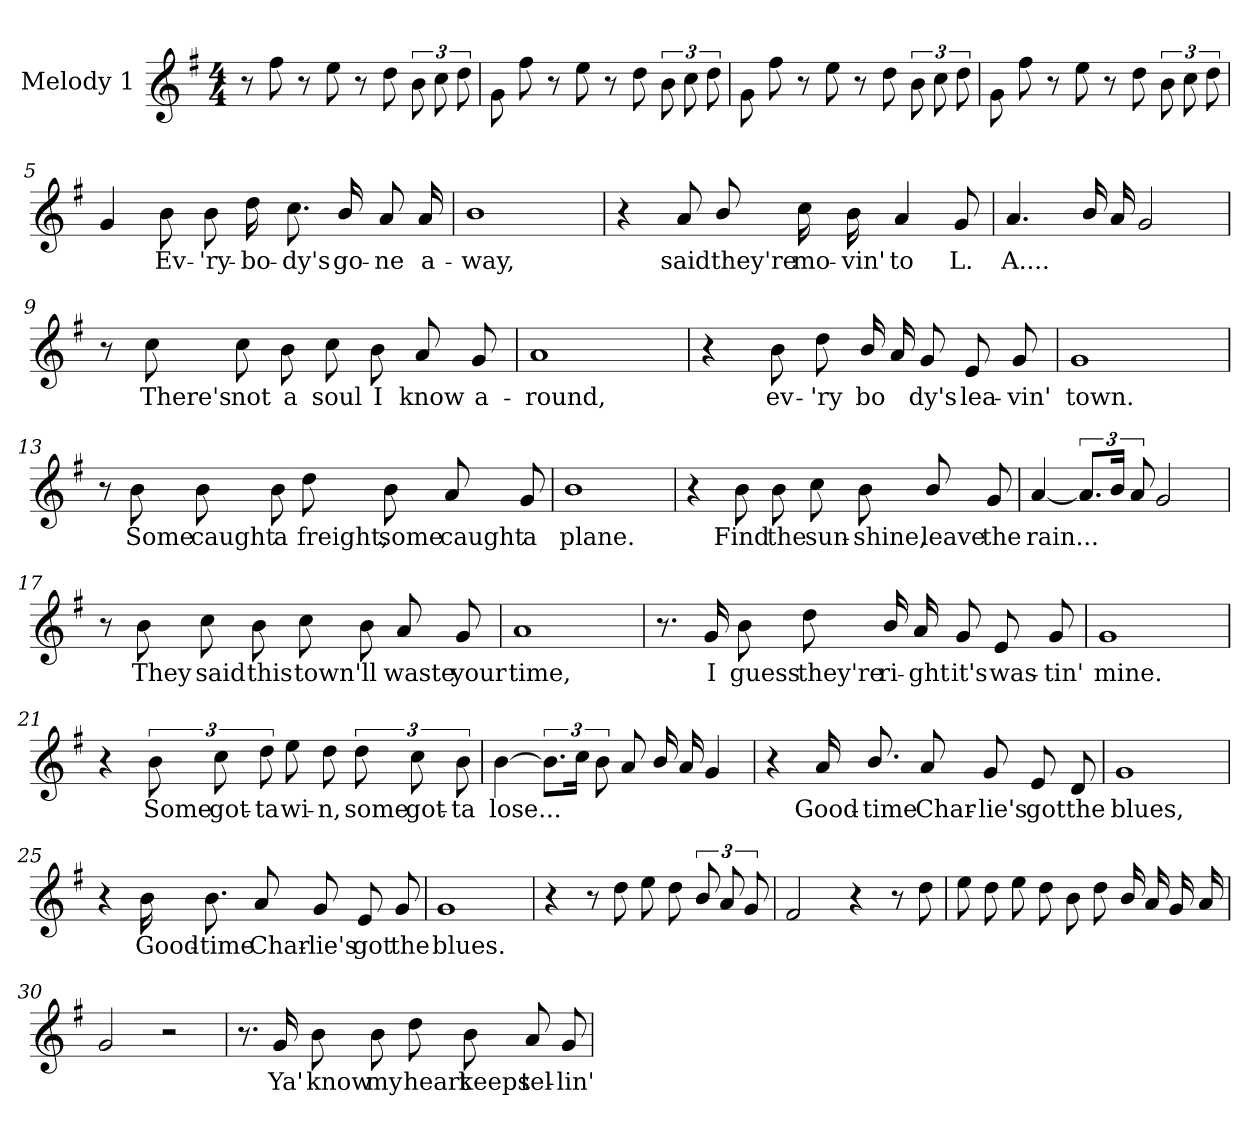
**kern	**text
*part1	*part1
*staff1	*staff1
*I"Melody 1	*
*I'Melody 1	*
*clefG2	*
*k[f#]	*
*M4/4	*
=1	=1
8r	.
8ff#\	.
8r	.
8ee\	.
8r	.
8dd\	.
12b\L	.
12cc\	.
12dd\	.
=2	=2
8g\L	.
8ff#\	.
8r	.
8ee\	.
8r	.
8dd\	.
12b\L	.
12cc\	.
12dd\	.
=3	=3
8g\L	.
8ff#\	.
8r	.
8ee\	.
8r	.
8dd\	.
12b\L	.
12cc\	.
12dd\	.
=4	=4
8g\L	.
8ff#\	.
8r	.
8ee\	.
8r	.
8dd\	.
12b\L	.
12cc\	.
12dd\	.
!!LO:LB:g=z
=5	=5
4g/	.
8b\L	Ev-
8b\	'ry-
16dd\LL	bo-
8.cc\	dy's
16b/LL	go-
8a/	ne
16a/J	a-
=6	=6
1b	way,
=7	=7
4r	.
8a/L	said
8b/	they're
16cc\LL	mo-
16b\J	vin'
4a/	to
8g/	L.
=8	=8
4.a/	A....
16b/LL	.
16a/J	.
2g/	.
!!LO:LB:g=z
=9	=9
8r	.
8cc\	There's
8cc\L	not
8b\	a
8cc\L	soul
8b\	I
8a/L	know
8g/	a-
=10	=10
1a	round,
=11	=11
4r	.
8b\L	ev-
8dd\	'ry
16b/LL	bo-
16a/J	-
8g/	dy's
8e/L	lea-
8g/	vin'
=12	=12
1g	town.
!!LO:LB:g=z
=13	=13
8r	.
8b\	Some
8b\L	caught
8b\	a
8dd\L	freight,
8b\	some
8a/L	caught
8g/	a
=14	=14
1b	plane.
=15	=15
4r	.
8b\L	Find
8b\	the
8cc\L	sun-
8b\	shine,
8b/L	leave
8g/	the
=16	=16
[<4a/	rain...
12.a/L]	.
24b/J	.
12a/	.
2g/	.
!!LO:LB:g=z
=17	=17
8r	.
8b\	They
8cc\L	said
8b\	this
8cc\L	town
8b\	'll
8a/L	waste
8g/	your
=18	=18
1a	time,
=19	=19
8.r	.
16g/	I
8b\L	guess
8dd\	they're
16b/LL	ri-
16a/J	ght
8g/	it's
8e/L	was-
8g/	tin'
=20	=20
1g	mine.
!!LO:LB:g=z
=21	=21
4r	.
12b\L	Some
12cc\	got-
12dd\	ta
8ee\L	wi-
8dd\	n,
12dd\L	some
12cc\	got-
12b\	ta
=22	=22
[>4b\	lose...
12.b\L]	.
24cc\J	.
12b\	.
8a/L	.
16b/L	.
16a/J	.
4g/	.
=23	=23
4r	.
16a/LL	Good-
8.b/	time
8a/L	Char-
8g/	lie's
8e/L	got
8d/	the
=24	=24
1g	blues,
!!LO:LB:g=z
=25	=25
4r	.
16b\LL	Good-
8.b\	time
8a/L	Char-
8g/	lie's
8e/L	got
8g/	the
=26	=26
1g	blues.
=27	=27
4r	.
8r	.
8dd\	.
8ee\L	.
8dd\	.
12b/L	.
12a/	.
12g/	.
=28	=28
2f#/	.
4r	.
8r	.
8dd\	.
!!LO:LB:g=z
=29	=29
8ee\L	.
8dd\	.
8ee\L	.
8dd\	.
8b\L	.
8dd\	.
16b/LL	.
16a/J	.
16g/J	.
16a/J	.
=30	=30
2g/	.
2r	.
=31	=31
8.r	.
16g/	Ya'
8b\L	know
8b\	my
8dd\L	heart
8b\	keeps
8a/L	tel-
8g/	lin'
=	=
*-	*-
